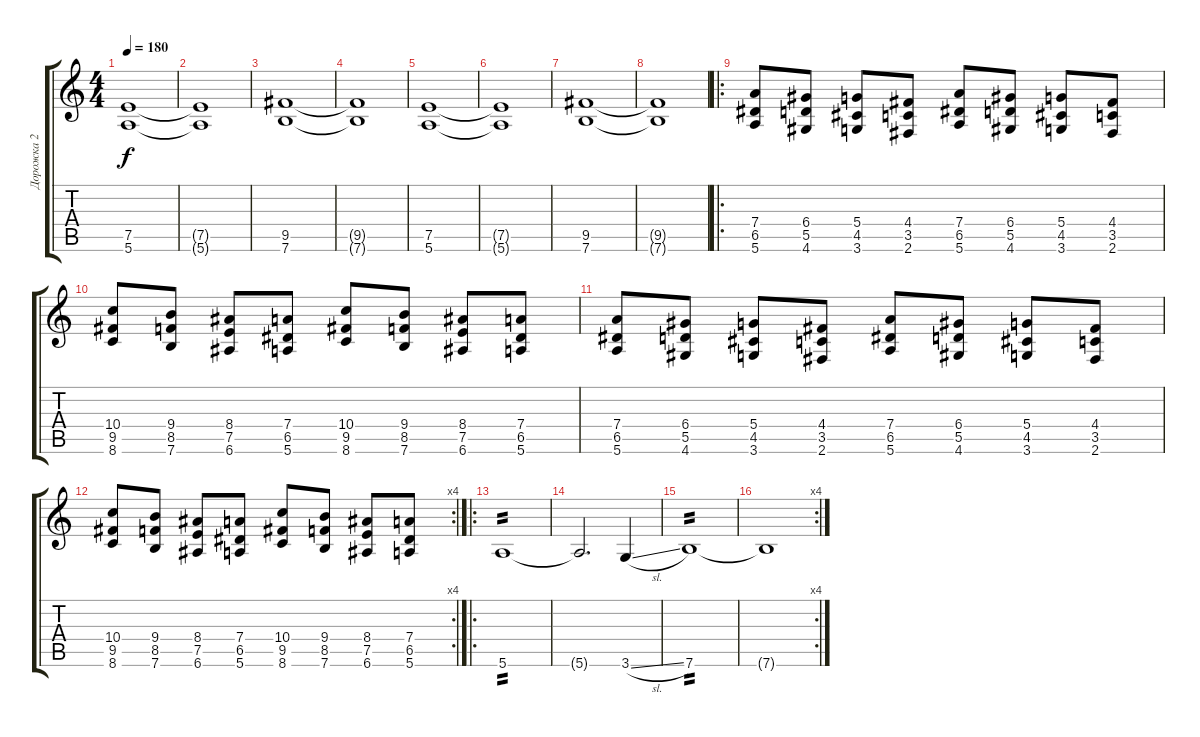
\track ("Дорожка 2" "Дорожка 2") {instrument distortionguitar}
\staff {score tabs}
\tuning (E4 B3 G3 D3 A2 E2) {hide}
\ts (4 4)
\tempo 180
\clef g2
\ks c
(7.5 5.6).1{dy f} |
(7.5{t} 5.6{t}).1 |
(9.5 7.6).1 |
(9.5{t} 7.6{t}).1 |
(7.5 5.6).1 |
(7.5{t} 5.6{t}).1 |
(9.5 7.6).1 |
(9.5{t} 7.6{t}).1 |
\ro
(7.4 6.5 5.6).8 (6.4 5.5 4.6).8 (5.4 4.5 3.6).8 (4.4 3.5 2.6).8 (7.4 6.5 5.6).8 (6.4 5.5 4.6).8 (5.4 4.5 3.6).8 (4.4 3.5 2.6).8 |
(10.4 9.5 8.6).8 (9.4 8.5 7.6).8 (8.4 7.5 6.6).8 (7.4 6.5 5.6).8 (10.4 9.5 8.6).8 (9.4 8.5 7.6).8 (8.4 7.5 6.6).8 (7.4 6.5 5.6).8 |
(7.4 6.5 5.6).8 (6.4 5.5 4.6).8 (5.4 4.5 3.6).8 (4.4 3.5 2.6).8 (7.4 6.5 5.6).8 (6.4 5.5 4.6).8 (5.4 4.5 3.6).8 (4.4 3.5 2.6).8 |
\rc 4
(10.4 9.5 8.6).8 (9.4 8.5 7.6).8 (8.4 7.5 6.6).8 (7.4 6.5 5.6).8 (10.4 9.5 8.6).8 (9.4 8.5 7.6).8 (8.4 7.5 6.6).8 (7.4 6.5 5.6).8 |
\ro
5.6.1{tp 2} |
5.6{t}.2{d} 3.6{sl}.4 |
7.6.1{tp 2} |
\rc 4
7.6{t}.1
